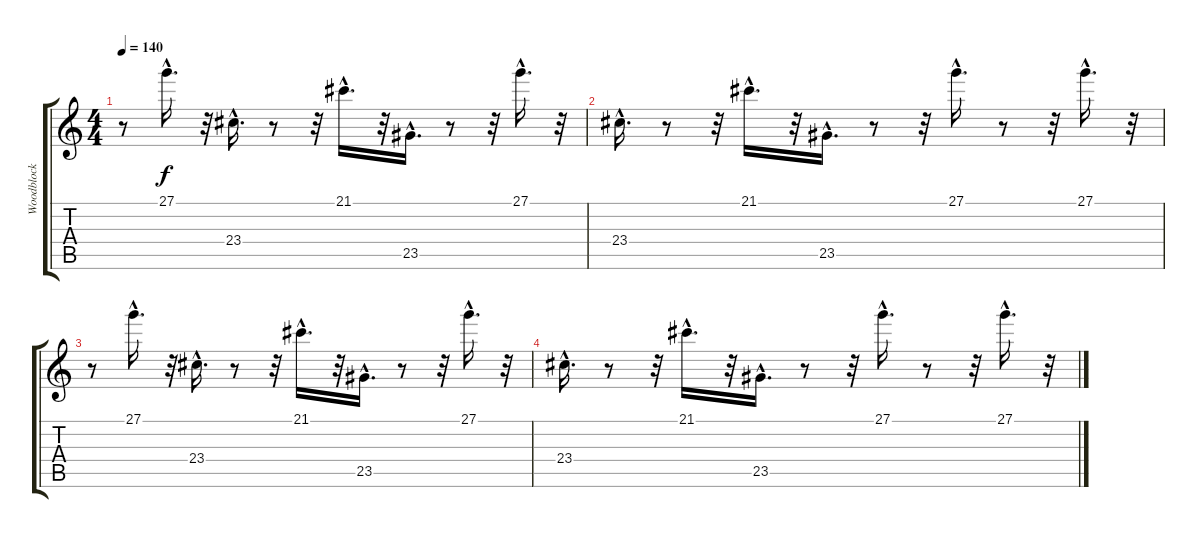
\track ("Woodblock" "Woodblock") {instrument woodblock}
\staff {score tabs}
\tuning (E4 B3 G3 D3 A2 E2) {hide}
\ts (4 4)
\tempo 140
\clef g2
\ks c
r.8{dy f} 27.1{hac}.16{d} r.32 23.4{hac}.16{d} r.8 r.32 21.1{hac}.16{d} r.32 23.5{hac}.16{d} r.8 r.32 27.1{hac}.16{d} r.32 |
23.4{hac}.16{d} r.8 r.32 21.1{hac}.16{d} r.32 23.5{hac}.16{d} r.8 r.32 27.1{hac}.16{d} r.8 r.32 27.1{hac}.16{d} r.32 |
r.8 27.1{hac}.16{d} r.32 23.4{hac}.16{d} r.8 r.32 21.1{hac}.16{d} r.32 23.5{hac}.16{d} r.8 r.32 27.1{hac}.16{d} r.32 |
23.4{hac}.16{d} r.8 r.32 21.1{hac}.16{d} r.32 23.5{hac}.16{d} r.8 r.32 27.1{hac}.16{d} r.8 r.32 27.1{hac}.16{d} r.32
